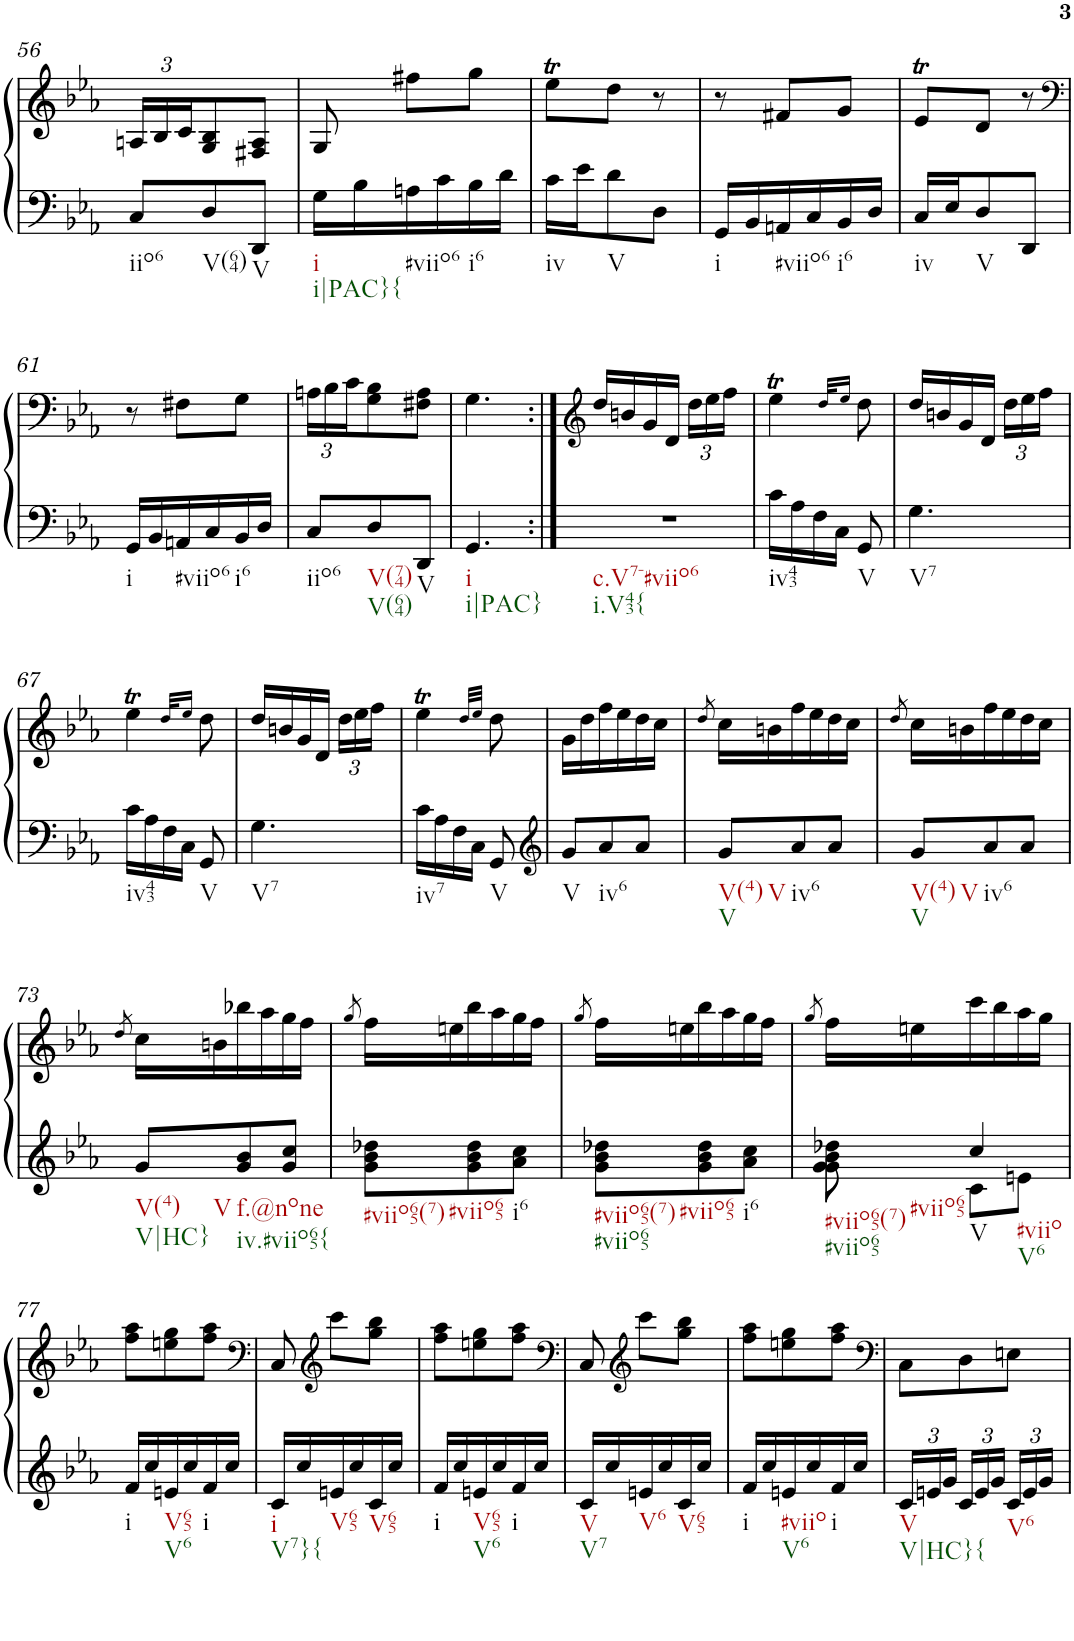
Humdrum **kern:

**kern	**kern
*part1	*part1
*staff2	*staff1
*I"Piano	*
*I'Pno	*
!!LO:PB:g=z
*clefF4	*clefG2
*k[b-e-a-]	*k[b-e-a-]
*c:	*c:
*M3/8	*M3/8
*	*Xbrackettup
=56	=56
!LO:TX:b:t=iio6	!
8C/L	24An/LL
.	24B-/
.	24c/J
!LO:TX:b:t=V(64)	!
8D/	8G/ 8B-/
!LO:TX:b:t=V	!
8DD/J	8F#X/ 8A/J
=57	=57
!LO:TX:b:t=i	!
!LO:TX:b:t=i|PAC}{	!
16G\LL	8G/
16B-\	.
!LO:TX:b:t=#viio6	!
16An\	8ff#X\L
16c\	.
!LO:TX:b:t=i6	!
16B-\	8gg\J
16d\JJ	.
=58	=58
!LO:TX:b:t=iv	!
16c\LL	8ee-T\L
16e-\J	.
!LO:TX:b:t=V	!
8d\	8dd\J
8D\J	8r
=59	=59
!LO:TX:b:t=i	!
16GG/LL	8r
16BB-/	.
!LO:TX:b:t=#viio6	!
16AAn/	8f#X/L
16C/	.
!LO:TX:b:t=i6	!
16BB-/	8g/J
16D/JJ	.
=60	=60
!LO:TX:b:t=iv	!
16C/LL	8e-T/L
16E-/J	.
!LO:TX:b:t=V	!
8D/	8d/J
8DD/J	8r
!!LO:LB:g=z
=61	=61
*	*clefF4
!LO:TX:b:t=i	!
16GG/LL	8r
16BB-/	.
!LO:TX:b:t=#viio6	!
16AAn/	8F#X\L
16C/	.
!LO:TX:b:t=i6	!
16BB-/	8G\J
16D/JJ	.
=62	=62
!LO:TX:b:t=iio6	!
8C/L	24An\LL
.	24B-\
.	24c\J
!LO:TX:b:t=V(74)	!
!LO:TX:b:t=V(64)	!
8D/	8G\ 8B-\
!LO:TX:b:t=V	!
8DD/J	8F#X\ 8A\J
=63	=63
!LO:TX:b:t=i	!
!LO:TX:b:t=i|PAC}	!
4.GG/	4.G\
=64:|!	=64:|!
*	*clefG2
!LO:TX:b:t=c.V7-#viio6	!
!LO:TX:b:t=i.V43{	!
4.r	16dd/LL
.	16bn/
.	16g/
.	16d/JJ
.	24dd\LL
.	24ee-\
.	24ff\JJ
=65	=65
!LO:TX:b:t=iv43	!
16c\LL	4ee-T\
16A-\	.
16F\	.
16C\JJ	.
.	32qdd/KLL
.	16qee-/JJ
!LO:TX:b:t=V	!
8GG/	8dd\
=66	=66
!LO:TX:b:t=V7	!
4.G\	16dd/LL
.	16bn/
.	16g/
.	16d/JJ
.	24dd\LL
.	24ee-\
.	24ff\JJ
!!LO:LB:g=z
=67	=67
!LO:TX:b:t=iv43	!
16c\LL	4ee-T\
16A-\	.
16F\	.
16C\JJ	.
.	32qdd/KLL
.	16qee-/JJ
!LO:TX:b:t=V	!
8GG/	8dd\
=68	=68
!LO:TX:b:t=V7	!
4.G\	16dd/LL
.	16bn/
.	16g/
.	16d/JJ
.	24dd\LL
.	24ee-\
.	24ff\JJ
=69	=69
!LO:TX:b:t=iv7	!
16c\LL	4ee-T\
16A-\	.
16F\	.
16C\JJ	.
.	32qdd/LLL
.	32qee-/JJJ
!LO:TX:b:t=V	!
8GG/	8dd\
=70	=70
*clefG2	*
!LO:TX:b:t=V	!
8g/L	16g\LL
.	16dd\
!LO:TX:b:t=iv6	!
8a-/	16ff\
.	16ee-\
8a-/J	16dd\
.	16cc\JJ
=71	=71
.	8qdd/
!LO:TX:b:t=V(4)	!
!LO:TX:b:t=V	!
!LO:TX:b:t=V	!
8g/L	16cc\LL
.	16bn\
!LO:TX:b:t=iv6	!
8a-/	16ff\
.	16ee-\
8a-/J	16dd\
.	16cc\JJ
=72	=72
.	8qdd/
!LO:TX:b:t=V(4)	!
!LO:TX:b:t=V	!
!LO:TX:b:t=V	!
8g/L	16cc\LL
.	16bn\
!LO:TX:b:t=iv6	!
8a-/	16ff\
.	16ee-\
8a-/J	16dd\
.	16cc\JJ
!!LO:LB:g=z
=73	=73
.	8qdd/
!LO:TX:b:t=V(4)	!
!LO:TX:b:t=V|HC}	!
!LO:TX:b:t=V	!
8g/L	16cc\LL
.	16bn\
!LO:TX:b:t=f.@none	!
!LO:TX:b:t=iv.#viio65{	!
8g/ 8b-/	16bb-X\
.	16aa-\
8g/ 8cc/J	16gg\
.	16ff\JJ
=74	=74
.	8qgg/
!LO:TX:b:t=#viio65(7)	!
!LO:TX:b:t=#viio65	!
8g\ 8b-\ 8dd-X\L	16ff\LL
.	16een\
8g\ 8b-\ 8dd-\	16bb-\
.	16aa-\
!LO:TX:b:t=i6	!
8a-\ 8cc\J	16gg\
.	16ff\JJ
=75	=75
.	8qgg/
!LO:TX:b:t=#viio65(7)	!
!LO:TX:b:t=#viio65	!
!LO:TX:b:t=#viio65	!
8g\ 8b-\ 8dd-X\L	16ff\LL
.	16een\
8g\ 8b-\ 8dd-\	16bb-\
.	16aa-\
!LO:TX:b:t=i6	!
8a-\ 8cc\J	16gg\
.	16ff\JJ
=76	=76
.	8qgg/
*^	*
!LO:TX:b:t=#viio65(7)	!	!
!LO:TX:b:t=#viio65	!	!
!LO:TX:b:t=#viio65	!	!
8g\ 8dd-X\	8g\ 8b-\	16ff\LL
.	.	16een\
!LO:TX:b:t=V	!	!
!LO:TX:b:t=#viio	!	!
!LO:TX:b:t=V6	!	!
4cc/	8c\L	16ccc\
.	.	16bb-\
.	8en\J	16aa-\
.	.	16gg\JJ
*v	*v	*
!!LO:LB:g=z
=77	=77
!LO:TX:b:t=i	!
16f/LL	8ff\ 8aa-\L
16cc/	.
!LO:TX:b:t=V65	!
!LO:TX:b:t=V6	!
16en/	8een\ 8gg\
16cc/	.
!LO:TX:b:t=i	!
16f/	8ff\ 8aa-\J
16cc/JJ	.
=78	=78
*	*clefF4
!LO:TX:b:t=i	!
!LO:TX:b:t=V7}{	!
16c/LL	8C/
16cc/	.
*	*clefG2
!LO:TX:b:t=V65	!
16en/	8ccc\L
16cc/	.
!LO:TX:b:t=V65	!
16c/	8gg\ 8bb-\J
16cc/JJ	.
=79	=79
!LO:TX:b:t=i	!
16f/LL	8ff\ 8aa-\L
16cc/	.
!LO:TX:b:t=V65	!
!LO:TX:b:t=V6	!
16en/	8een\ 8gg\
16cc/	.
!LO:TX:b:t=i	!
16f/	8ff\ 8aa-\J
16cc/JJ	.
=80	=80
*	*clefF4
!LO:TX:b:t=V	!
!LO:TX:b:t=V7	!
16c/LL	8C/
16cc/	.
*	*clefG2
!LO:TX:b:t=V6	!
16en/	8ccc\L
16cc/	.
!LO:TX:b:t=V65	!
16c/	8gg\ 8bb-\J
16cc/JJ	.
=81	=81
!LO:TX:b:t=i	!
16f/LL	8ff\ 8aa-\L
16cc/	.
!LO:TX:b:t=#viio	!
!LO:TX:b:t=V6	!
16en/	8een\ 8gg\
16cc/	.
!LO:TX:b:t=i	!
16f/	8ff\ 8aa-\J
16cc/JJ	.
=82	=82
*	*clefF4
*Xbrackettup	*
!LO:TX:b:t=V	!
!LO:TX:b:t=V|HC}{	!
24c/LL	8C\L
24en/	.
24g/JJ	.
24c/LL	8D\
24e/	.
24g/JJ	.
!LO:TX:b:t=V6	!
24c/LL	8En\J
24e/	.
24g/JJ	.
=	=
*-	*-
